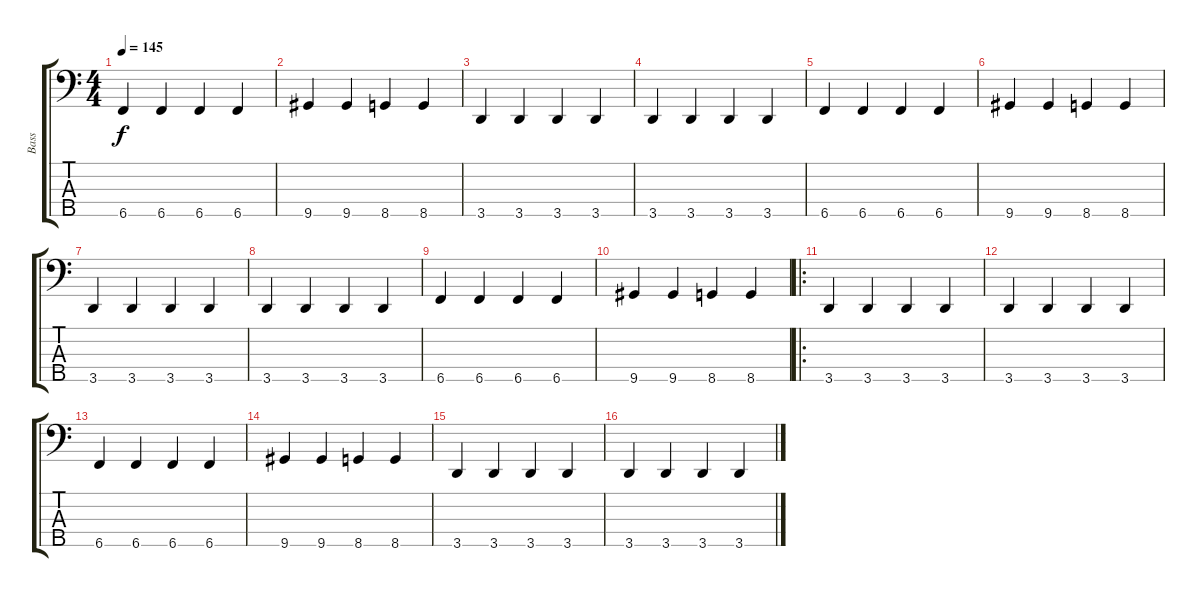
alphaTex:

\track ("Bass" "Bass") {instrument electricbasspick}
\staff {score tabs}
\tuning (G2 D2 A1 E1 B0) {hide}
\ts (4 4)
\tempo 145
\clef f4
\ks c
6.5.4{dy f} 6.5.4 6.5.4 6.5.4 |
9.5.4 9.5.4 8.5.4 8.5.4 |
3.5.4 3.5.4 3.5.4 3.5.4 |
3.5.4 3.5.4 3.5.4 3.5.4 |
6.5.4 6.5.4 6.5.4 6.5.4 |
9.5.4 9.5.4 8.5.4 8.5.4 |
3.5.4 3.5.4 3.5.4 3.5.4 |
3.5.4 3.5.4 3.5.4 3.5.4 |
6.5.4 6.5.4 6.5.4 6.5.4 |
9.5.4 9.5.4 8.5.4 8.5.4 |
\ro
3.5.4 3.5.4 3.5.4 3.5.4 |
3.5.4 3.5.4 3.5.4 3.5.4 |
6.5.4 6.5.4 6.5.4 6.5.4 |
9.5.4 9.5.4 8.5.4 8.5.4 |
3.5.4 3.5.4 3.5.4 3.5.4 |
3.5.4 3.5.4 3.5.4 3.5.4
